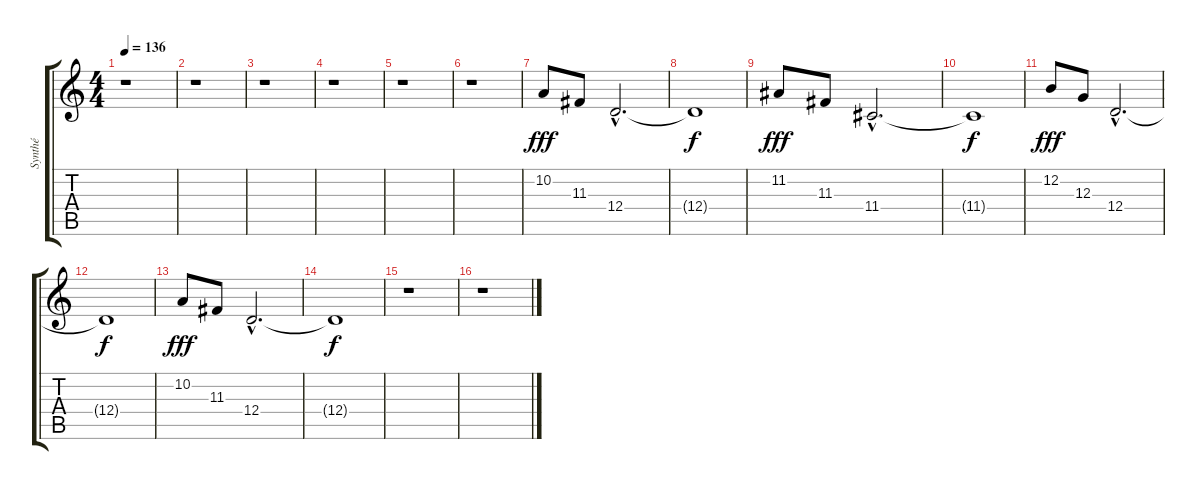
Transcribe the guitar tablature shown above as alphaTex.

\track ("Synthé" "Synthé") {instrument fx6goblins}
\staff {score tabs}
\tuning (E4 B3 G3 D3 A2 E2) {hide}
\ts (4 4)
\tempo 136
\clef g2
\ks c
r.1{dy fff} |
r.1 |
r.1 |
r.1 |
r.1 |
r.1 |
10.2.8 11.3.8 12.4{hac}.2{d} |
12.4{t}.1{dy f} |
11.2.8{dy fff} 11.3.8 11.4{hac}.2{d} |
11.4{t}.1{dy f} |
12.2.8{dy fff} 12.3.8 12.4{hac}.2{d} |
12.4{t}.1{dy f} |
10.2.8{dy fff} 11.3.8 12.4{hac}.2{d} |
12.4{t}.1{dy f} |
r.1 |
r.1
